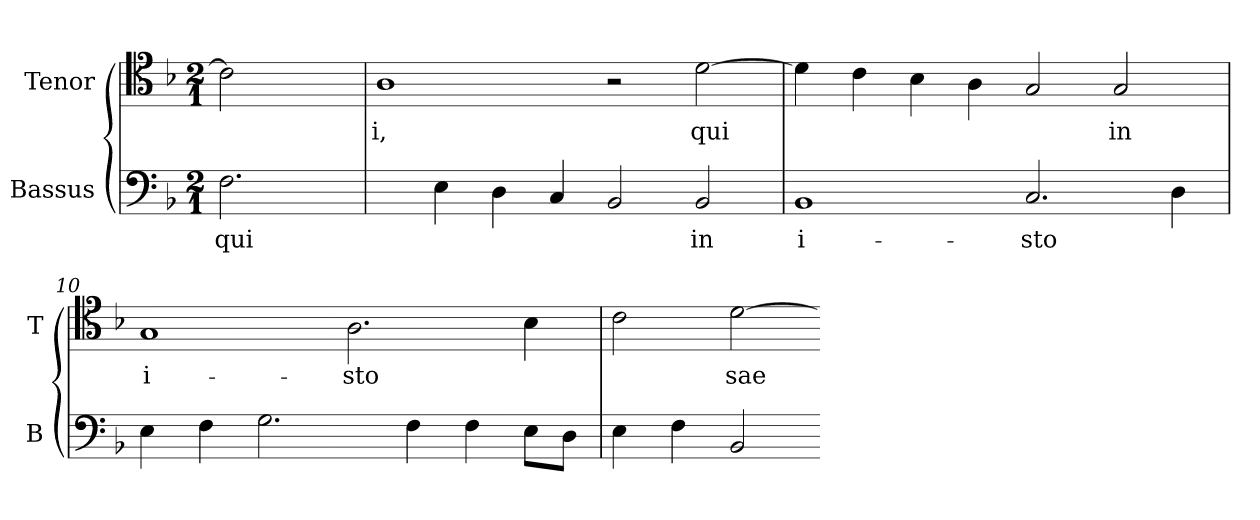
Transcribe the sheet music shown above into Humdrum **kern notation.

**kern	**text	**kern	**text
*part2	*part2	*part1	*part1
*staff2	*staff2	*staff1	*staff1
*I"Bassus	*	*I"Tenor	*
*I'B	*	*I'T	*
*clefF4	*	*clefC4	*
*k[b-]	*	*k[b-]	*
*F:	*	*F:	*
*M2/1	*	*M2/1	*
=	=	=	=
2.F	-qui	2c]	.
.	.	4ryy	.
=8	=8	=8	=8
4ryy	.	1A	-i,
4E	.	.	.
4D	.	.	.
4C	.	.	.
2BB-	.	2r	.
2BB-	in	[2d	qui
=9	=9	=9	=9
1BB-	i-	4d]	.
.	.	4c	.
.	.	4B-	.
.	.	4A	.
2.C	-sto	2G	.
.	.	2G	in
4D	.	.	.
=10	=10	=10	=10
4E	.	1G	i-
4F	.	.	.
2.G	.	.	.
.	.	2.A	-sto
4F	.	.	.
4F	.	.	.
8EL	.	4B-	.
8DJ	.	.	.
=11	=11	=11	=11
4E	.	2c	.
4F	.	.	.
2BB-	.	[2d	sae-
=-	=-	=-	=-
*-	*-	*-	*-
